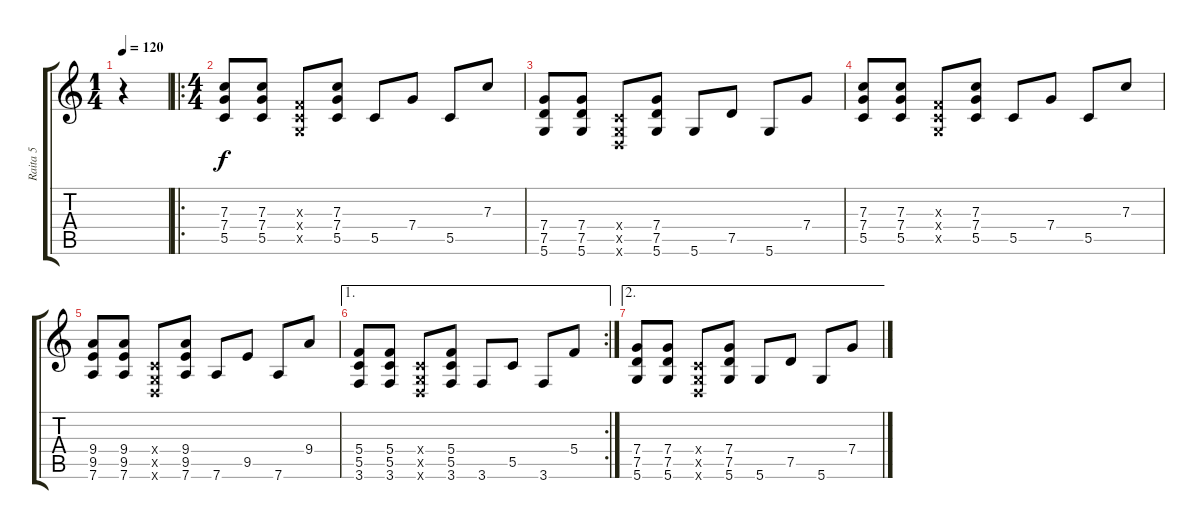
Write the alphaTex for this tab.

\track ("Raita 5" "Raita 5") {instrument distortionguitar}
\staff {score tabs}
\tuning (D4 A3 F3 C3 G2 D2) {hide}
\ts (1 4)
\tempo 120
\clef g2
\ks c
r.4{dy f} |
\ro
\ts (4 4)
(7.3 7.4 5.5).8 (7.3 7.4 5.5).8 (0.3{x} 0.4{x} 0.5{x}).8 (7.3 7.4 5.5).8 5.5.8 7.4.8 5.5.8 7.3.8 |
(7.4 7.5 5.6).8 (7.4 7.5 5.6).8 (0.4{x} 0.5{x} 0.6{x}).8 (7.4 7.5 5.6).8 5.6.8 7.5.8 5.6.8 7.4.8 |
(7.3 7.4 5.5).8 (7.3 7.4 5.5).8 (0.3{x} 0.4{x} 0.5{x}).8 (7.3 7.4 5.5).8 5.5.8 7.4.8 5.5.8 7.3.8 |
(9.4 9.5 7.6).8 (9.4 9.5 7.6).8 (0.4{x} 0.5{x} 0.6{x}).8 (9.4 9.5 7.6).8 7.6.8 9.5.8 7.6.8 9.4.8 |
\ae 1
\rc 2
(5.4 5.5 3.6).8 (5.4 5.5 3.6).8 (0.4{x} 0.5{x} 0.6{x}).8 (5.4 5.5 3.6).8 3.6.8 5.5.8 3.6.8 5.4.8 |
\ae 2
(7.4 7.5 5.6).8 (7.4 7.5 5.6).8 (0.4{x} 0.5{x} 0.6{x}).8 (7.4 7.5 5.6).8 5.6.8 7.5.8 5.6.8 7.4.8
